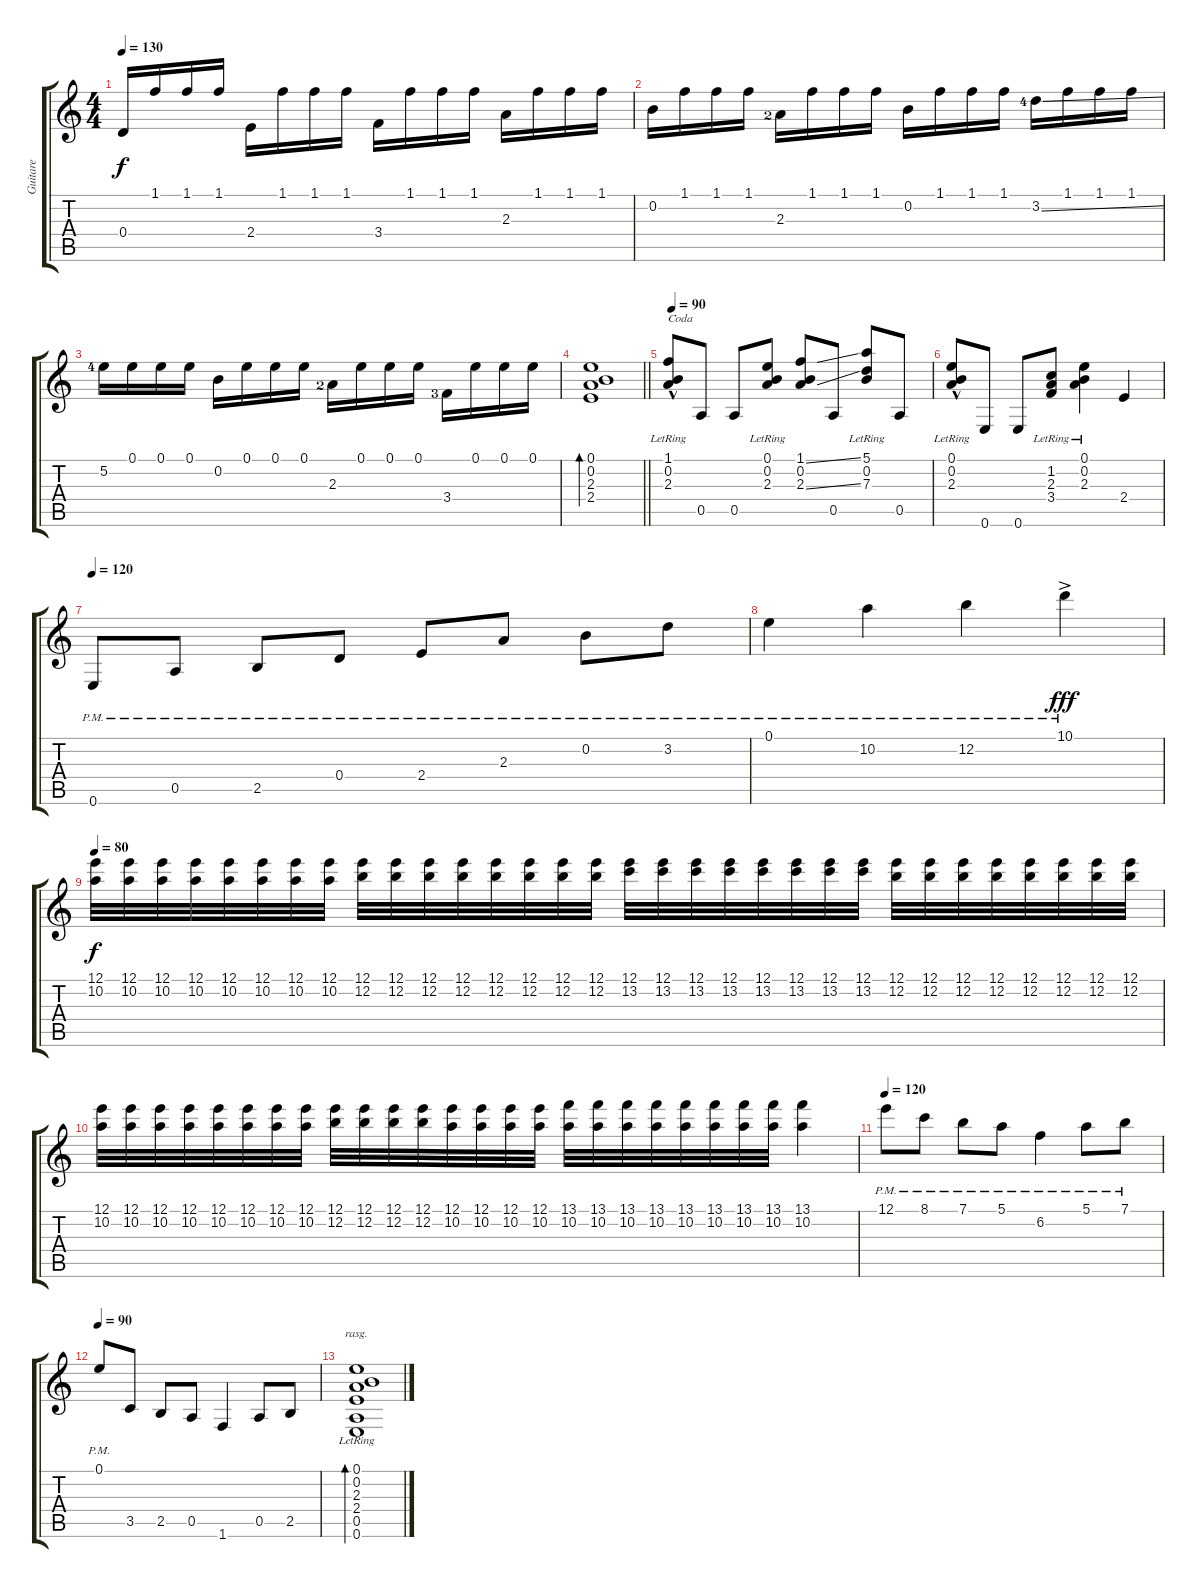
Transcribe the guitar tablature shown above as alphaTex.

\track ("Guitare" "Guitare") {instrument acousticguitarnylon}
\staff {score tabs}
\tuning (E4 B3 G3 D3 A2 E2) {hide}
\ts (4 4)
\tempo 130
\clef g2
\ks c
0.4.16{dy f} 1.1.16 1.1.16 1.1.16 2.4.16 1.1.16 1.1.16 1.1.16 3.4.16 1.1.16 1.1.16 1.1.16 2.3.16 1.1.16 1.1.16 1.1.16 |
0.2.16 1.1.16 1.1.16 1.1.16 2.3{lf 3}.16 1.1.16 1.1.16 1.1.16 0.2.16 1.1.16 1.1.16 1.1.16 3.2{ss lf 5}.16 1.1.16 1.1.16 1.1.16 |
5.2{lf 5}.16 0.1.16 0.1.16 0.1.16 0.2.16 0.1.16 0.1.16 0.1.16 2.3{lf 3}.16 0.1.16 0.1.16 0.1.16 3.4{lf 4}.16 0.1.16 0.1.16 0.1.16 |
\barLineRight lightlight
(0.1 0.2 2.3 2.4).1{bd 240} |
\tempo 90
(1.1{hac lr} 0.2{hac} 2.3{hac}).8{txt "Coda"} 0.5.8 0.5.8 (0.1{lr} 0.2 2.3).8 (1.1{ss} 0.2 2.3{ss}).8 0.5.8 (5.1{lr} 0.2 7.3).8 0.5.8 |
(0.1{hac lr} 0.2{hac} 2.3{hac}).8 0.6.8 0.6.8 (1.2{lr} 2.3 3.4).8 (0.1{lr} 0.2 2.3).4 2.4.4 |
\tempo 120
0.6{pm}.8 0.5{pm}.8 2.5{pm}.8 0.4{pm}.8 2.4{pm}.8 2.3{pm}.8 0.2{pm}.8 3.2{pm}.8 |
0.1{pm}.4 10.2{pm}.4 12.2{pm}.4 10.1{ac pm}.4{dy fff} |
\tempo 80
(12.1 10.2).32{dy f} (12.1 10.2).32 (12.1 10.2).32 (12.1 10.2).32 (12.1 10.2).32 (12.1 10.2).32 (12.1 10.2).32 (12.1 10.2).32 (12.1 12.2).32 (12.1 12.2).32 (12.1 12.2).32 (12.1 12.2).32 (12.1 12.2).32 (12.1 12.2).32 (12.1 12.2).32 (12.1 12.2).32 (12.1 13.2).32 (12.1 13.2).32 (12.1 13.2).32 (12.1 13.2).32 (12.1 13.2).32 (12.1 13.2).32 (12.1 13.2).32 (12.1 13.2).32 (12.1 12.2).32 (12.1 12.2).32 (12.1 12.2).32 (12.1 12.2).32 (12.1 12.2).32 (12.1 12.2).32 (12.1 12.2).32 (12.1 12.2).32 |
(12.1 10.2).32 (12.1 10.2).32 (12.1 10.2).32 (12.1 10.2).32 (12.1 10.2).32 (12.1 10.2).32 (12.1 10.2).32 (12.1 10.2).32 (12.1 12.2).32 (12.1 12.2).32 (12.1 12.2).32 (12.1 12.2).32 (12.1 10.2).32 (12.1 10.2).32 (12.1 10.2).32 (12.1 10.2).32 (13.1 10.2).32 (13.1 10.2).32 (13.1 10.2).32 (13.1 10.2).32 (13.1 10.2).32 (13.1 10.2).32 (13.1 10.2).32 (13.1 10.2).32 (13.1 10.2).4 |
\tempo 120
12.1{pm}.8 8.1{pm}.8 7.1{pm}.8 5.1{pm}.8 6.2{pm}.4 5.1{pm}.8 7.1{pm}.8 |
\tempo 90
0.1{pm}.8 3.5.8 2.5.8 0.5.8 1.6.4 0.5.8 2.5.8 |
(0.1{lr} 0.2 2.3 2.4 0.5 0.6).1{bd 480 rasg ii}
